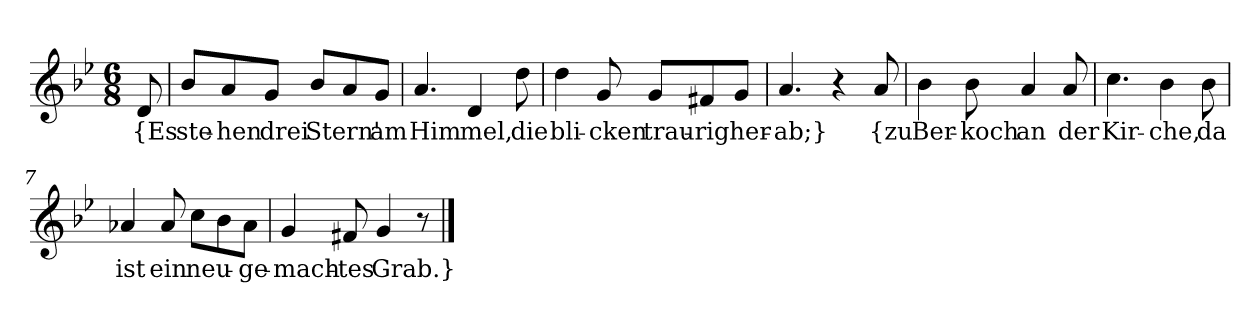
**kern	**text
*part1	*part1
*staff1	*staff1
*clefG2	*
*k[b-e-]	*
*M6/8	*
=	=
8d	{Es
=1	=1
8b-/L	ste-
8a/	-hen
8g/J	drei
8b-/L	Stern'
8a/	.
8g/J	am
=2	=2
4.a	Him
4d	-mel,
8dd	die
=3	=3
4dd	bli-
8g	-cken
8g/L	trau-
8f#X/	-rig
8g/J	her-
=4	=4
4.a	-ab;}
4r	.
8a	{zu
=5	=5
4b-	Ber-
8b-	-koch
4a	an
8a	der
=6	=6
4.cc	Kir-
4b-	-che,
8b-	da
=7	=7
4a-X	ist
8a-	ein
8cc\L	neu-
8b-\	.
8a-\J	-ge-
=8	=8
4g	-mach-
8f#X	-tes
4g	Grab.}
8r	.
==	==
*-	*-
